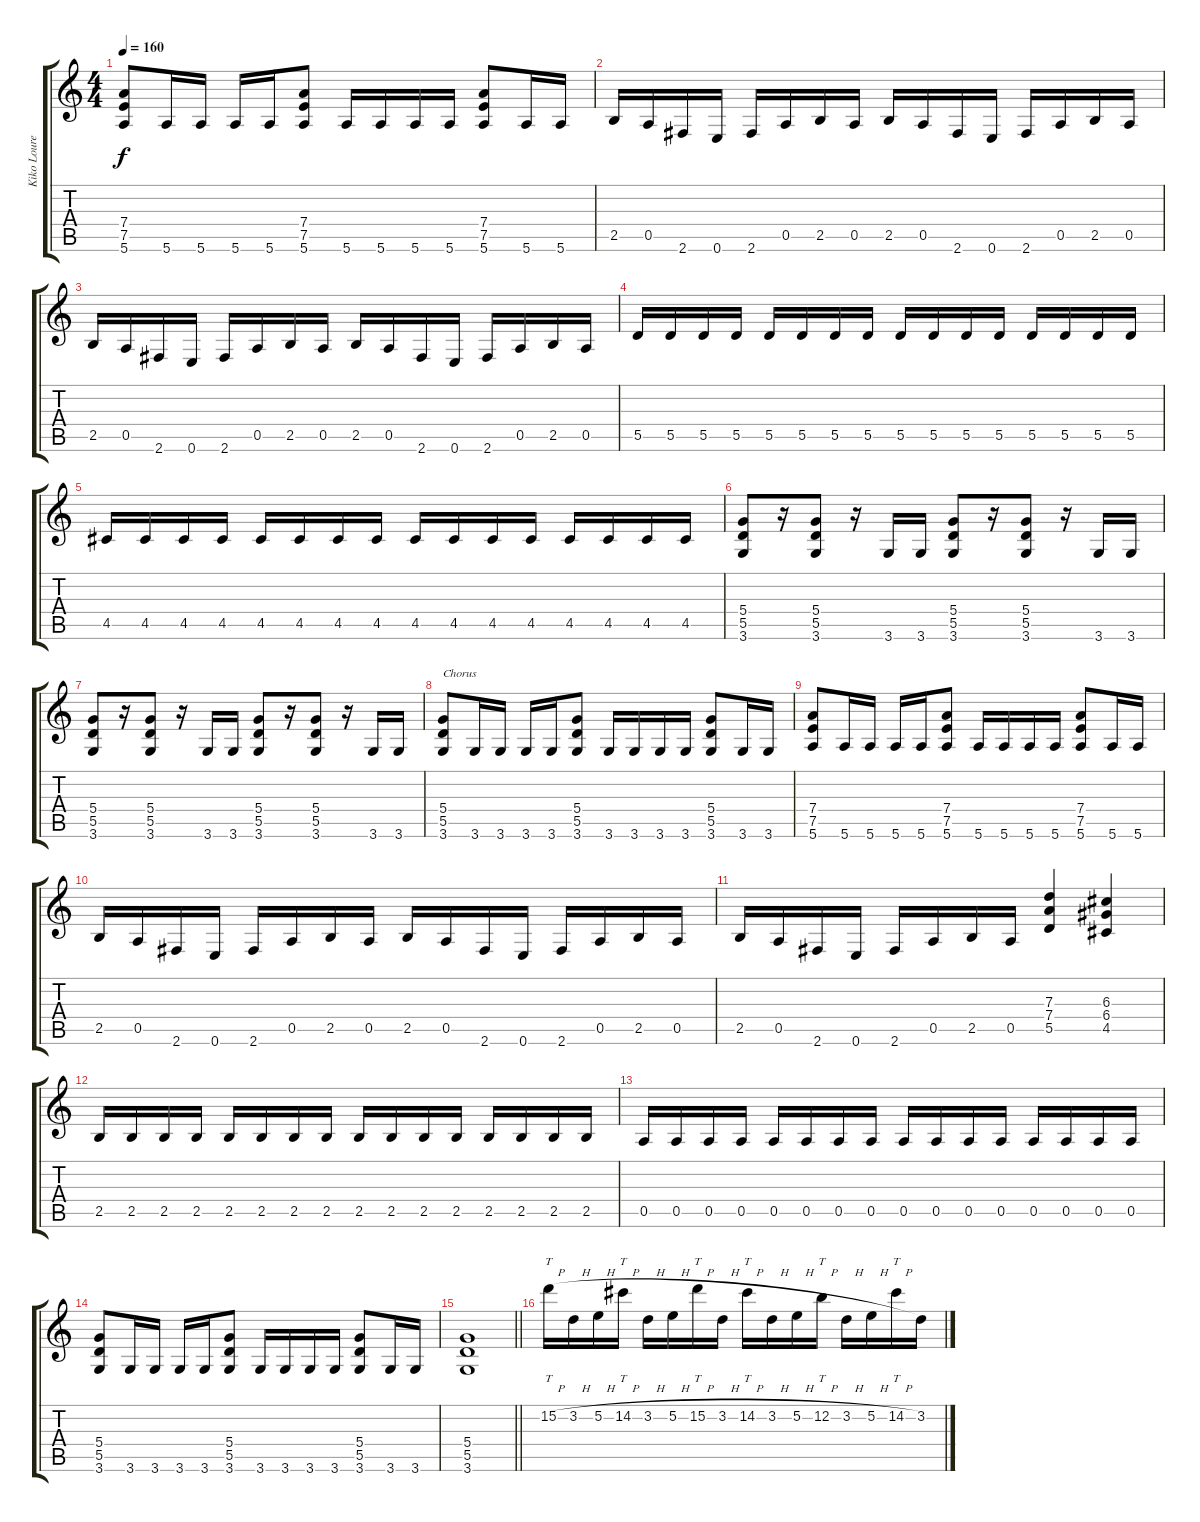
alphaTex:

\track ("Kiko Loureiro" "Kiko Loure") {instrument distortionguitar}
\staff {score tabs}
\tuning (E4 B3 G3 D3 A2 E2) {hide}
\ts (4 4)
\tempo 160
\clef g2
\ks c
(7.4 7.5 5.6).8{dy f} 5.6.16 5.6.16 5.6.16 5.6.16 (7.4 7.5 5.6).8 5.6.16 5.6.16 5.6.16 5.6.16 (7.4 7.5 5.6).8 5.6.16 5.6.16 |
2.5.16 0.5.16 2.6.16 0.6.16 2.6.16 0.5.16 2.5.16 0.5.16 2.5.16 0.5.16 2.6.16 0.6.16 2.6.16 0.5.16 2.5.16 0.5.16 |
2.5.16 0.5.16 2.6.16 0.6.16 2.6.16 0.5.16 2.5.16 0.5.16 2.5.16 0.5.16 2.6.16 0.6.16 2.6.16 0.5.16 2.5.16 0.5.16 |
5.5.16 5.5.16 5.5.16 5.5.16 5.5.16 5.5.16 5.5.16 5.5.16 5.5.16 5.5.16 5.5.16 5.5.16 5.5.16 5.5.16 5.5.16 5.5.16 |
4.5.16 4.5.16 4.5.16 4.5.16 4.5.16 4.5.16 4.5.16 4.5.16 4.5.16 4.5.16 4.5.16 4.5.16 4.5.16 4.5.16 4.5.16 4.5.16 |
(5.4 5.5 3.6).8 r.16 (5.4 5.5 3.6).8 r.16 3.6.16 3.6.16 (5.4 5.5 3.6).8 r.16 (5.4 5.5 3.6).8 r.16 3.6.16 3.6.16 |
(5.4 5.5 3.6).8 r.16 (5.4 5.5 3.6).8 r.16 3.6.16 3.6.16 (5.4 5.5 3.6).8 r.16 (5.4 5.5 3.6).8 r.16 3.6.16 3.6.16 |
(5.4 5.5 3.6).8{txt "Chorus"} 3.6.16 3.6.16 3.6.16 3.6.16 (5.4 5.5 3.6).8 3.6.16 3.6.16 3.6.16 3.6.16 (5.4 5.5 3.6).8 3.6.16 3.6.16 |
(7.4 7.5 5.6).8 5.6.16 5.6.16 5.6.16 5.6.16 (7.4 7.5 5.6).8 5.6.16 5.6.16 5.6.16 5.6.16 (7.4 7.5 5.6).8 5.6.16 5.6.16 |
2.5.16 0.5.16 2.6.16 0.6.16 2.6.16 0.5.16 2.5.16 0.5.16 2.5.16 0.5.16 2.6.16 0.6.16 2.6.16 0.5.16 2.5.16 0.5.16 |
2.5.16 0.5.16 2.6.16 0.6.16 2.6.16 0.5.16 2.5.16 0.5.16 (7.3 7.4 5.5).4 (6.3 6.4 4.5).4 |
2.5.16 2.5.16 2.5.16 2.5.16 2.5.16 2.5.16 2.5.16 2.5.16 2.5.16 2.5.16 2.5.16 2.5.16 2.5.16 2.5.16 2.5.16 2.5.16 |
0.5.16 0.5.16 0.5.16 0.5.16 0.5.16 0.5.16 0.5.16 0.5.16 0.5.16 0.5.16 0.5.16 0.5.16 0.5.16 0.5.16 0.5.16 0.5.16 |
(5.4 5.5 3.6).8 3.6.16 3.6.16 3.6.16 3.6.16 (5.4 5.5 3.6).8 3.6.16 3.6.16 3.6.16 3.6.16 (5.4 5.5 3.6).8 3.6.16 3.6.16 |
\barLineRight lightlight
(5.4 5.5 3.6).1 |
15.2{h}.16{tt} 3.2{h}.16 5.2{h}.16 14.2{h}.16{tt} 3.2{h}.16 5.2{h}.16 15.2{h}.16{tt} 3.2{h}.16 14.2{h}.16{tt} 3.2{h}.16 5.2{h}.16 12.2{h}.16{tt} 3.2{h}.16 5.2{h}.16 14.2{h}.16{tt} 3.2.16
